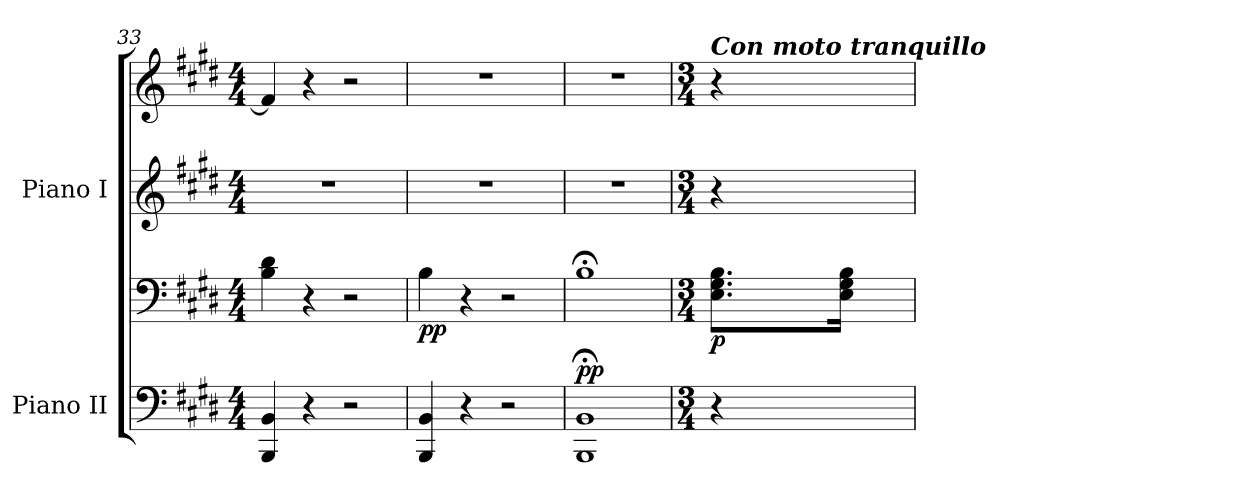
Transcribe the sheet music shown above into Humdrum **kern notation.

**kern	**kern	**dynam	**kern	**kern
*part2	*part2	*part2	*part1	*part1
*staff4	*staff3	*staff3/4	*staff2	*staff1
*I"Piano II	*	*	*I"Piano I	*
*I'Pno. II	*	*	*I'Pno. I	*
*clefF4	*clefF4	*	*clefG2	*clefG2
*k[f#c#g#d#]	*k[f#c#g#d#]	*	*k[f#c#g#d#]	*k[f#c#g#d#]
*M4/4	*M4/4	*	*M4/4	*M4/4
=33	=33	=33	=33	=33
4BBB/ 4BB/	4B\ 4d#\	.	1r	4f#/]
4r	4r	.	.	4r
2r	2r	.	.	2r
=34	=34	=34	=34	=34
!	!	!LO:DY:b	!	!
4BBB/ 4BB/	4B\	pp	1r	1r
4r	4r	.	.	.
2r	2r	.	.	.
=35	=35	=35	=35	=35
*	*	*	*	*MM48
!	!	!LO:DY:a=2	!	!
1BBB;< 1BB;<	1B;<	pp	1r	1r
!!LO:PB:g=z
=36	=36	=36	=36	=36
*M3/4	*M3/4	*	*M3/4	*M3/4
!	!	!	!	!LO:TX:a:Bi:t=Con moto tranquillo
!	!	!LO:DY:b	!	!
4r	8.E\ 8.G#\ 8.B\L	p	4r	4r
.	16E\ 16G#\ 16B\Jk	.	.	.
=	=	=	=	=
*-	*-	*-	*-	*-
